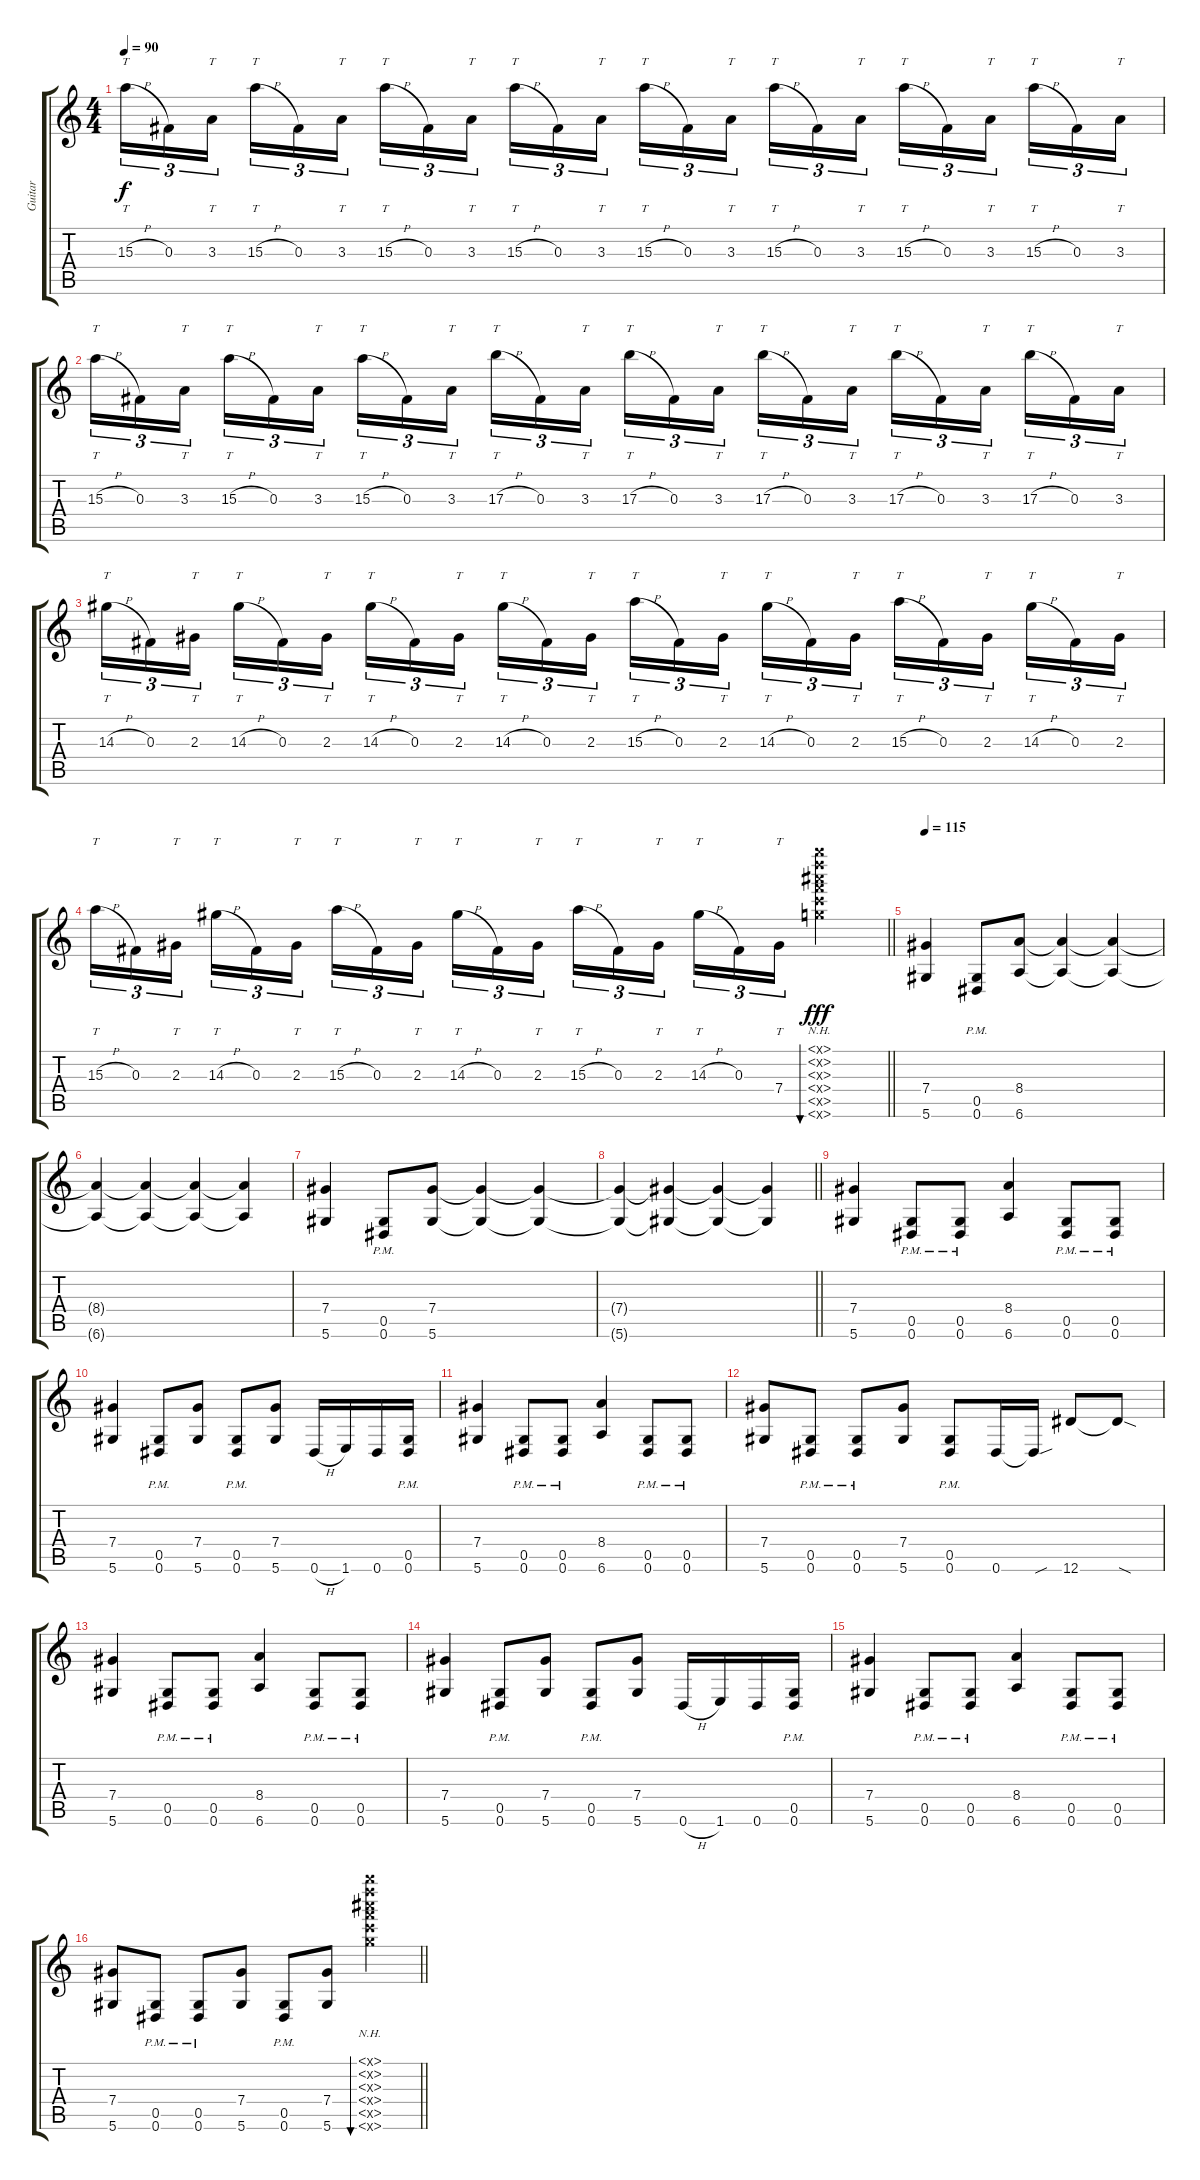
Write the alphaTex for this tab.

\track ("Guitar" "Guitar") {instrument electricguitarclean}
\staff {score tabs}
\tuning (Eb4 Bb3 Gb3 Db3 Ab2 Eb2) {hide}
\ts (4 4)
\tempo 90
\clef g2
\ks c
15.3{h}.16{tt tu (3 2) dy f} 0.3.16{tu (3 2)} 3.3.16{tt tu (3 2) beam splitsecondary} 15.3{h}.16{tt tu (3 2)} 0.3.16{tu (3 2)} 3.3.16{tt tu (3 2)} 15.3{h}.16{tt tu (3 2)} 0.3.16{tu (3 2)} 3.3.16{tt tu (3 2) beam splitsecondary} 15.3{h}.16{tt tu (3 2)} 0.3.16{tu (3 2)} 3.3.16{tt tu (3 2)} 15.3{h}.16{tt tu (3 2)} 0.3.16{tu (3 2)} 3.3.16{tt tu (3 2) beam splitsecondary} 15.3{h}.16{tt tu (3 2)} 0.3.16{tu (3 2)} 3.3.16{tt tu (3 2)} 15.3{h}.16{tt tu (3 2)} 0.3.16{tu (3 2)} 3.3.16{tt tu (3 2) beam splitsecondary} 15.3{h}.16{tt tu (3 2)} 0.3.16{tu (3 2)} 3.3.16{tt tu (3 2)} |
15.3{h}.16{tt tu (3 2)} 0.3.16{tu (3 2)} 3.3.16{tt tu (3 2) beam splitsecondary} 15.3{h}.16{tt tu (3 2)} 0.3.16{tu (3 2)} 3.3.16{tt tu (3 2)} 15.3{h}.16{tt tu (3 2)} 0.3.16{tu (3 2)} 3.3.16{tt tu (3 2) beam splitsecondary} 17.3{h}.16{tt tu (3 2)} 0.3.16{tu (3 2)} 3.3.16{tt tu (3 2)} 17.3{h}.16{tt tu (3 2)} 0.3.16{tu (3 2)} 3.3.16{tt tu (3 2) beam splitsecondary} 17.3{h}.16{tt tu (3 2)} 0.3.16{tu (3 2)} 3.3.16{tt tu (3 2)} 17.3{h}.16{tt tu (3 2)} 0.3.16{tu (3 2)} 3.3.16{tt tu (3 2) beam splitsecondary} 17.3{h}.16{tt tu (3 2)} 0.3.16{tu (3 2)} 3.3.16{tt tu (3 2)} |
14.3{h}.16{tt tu (3 2)} 0.3.16{tu (3 2)} 2.3.16{tt tu (3 2) beam splitsecondary} 14.3{h}.16{tt tu (3 2)} 0.3.16{tu (3 2)} 2.3.16{tt tu (3 2)} 14.3{h}.16{tt tu (3 2)} 0.3.16{tu (3 2)} 2.3.16{tt tu (3 2) beam splitsecondary} 14.3{h}.16{tt tu (3 2)} 0.3.16{tu (3 2)} 2.3.16{tt tu (3 2)} 15.3{h}.16{tt tu (3 2)} 0.3.16{tu (3 2)} 2.3.16{tt tu (3 2) beam splitsecondary} 14.3{h}.16{tt tu (3 2)} 0.3.16{tu (3 2)} 2.3.16{tt tu (3 2)} 15.3{h}.16{tt tu (3 2)} 0.3.16{tu (3 2)} 2.3.16{tt tu (3 2) beam splitsecondary} 14.3{h}.16{tt tu (3 2)} 0.3.16{tu (3 2)} 2.3.16{tt tu (3 2)} |
\barLineRight lightlight
15.3{h}.16{tt tu (3 2)} 0.3.16{tu (3 2)} 2.3.16{tt tu (3 2) beam splitsecondary} 14.3{h}.16{tt tu (3 2)} 0.3.16{tu (3 2)} 2.3.16{tt tu (3 2)} 15.3{h}.16{tt tu (3 2)} 0.3.16{tu (3 2)} 2.3.16{tt tu (3 2) beam splitsecondary} 14.3{h}.16{tt tu (3 2)} 0.3.16{tu (3 2)} 2.3.16{tt tu (3 2)} 15.3{h}.16{tt tu (3 2)} 0.3.16{tu (3 2)} 2.3.16{tt tu (3 2) beam splitsecondary} 14.3{h}.16{tt tu (3 2)} 0.3.16{tu (3 2)} 7.4.16{tt tu (3 2)} (4.1{nh x} 4.2{nh x} 4.3{nh x} 4.4{nh x} 4.5{nh x} 4.6{nh x}).4{bu 480 dy fff} |
\section ("" "")
\tempo 115
(7.4 5.6).4 (0.5{pm} 0.6{pm}).8 (8.4 6.6).8 (8.4{t} 6.6{t}).4 (8.4{t} 6.6{t}).4 |
(8.4{t} 6.6{t}).4 (8.4{t} 6.6{t}).4 (8.4{t} 6.6{t}).4 (8.4{t} 6.6{t}).4 |
(7.4 5.6).4 (0.5{pm} 0.6{pm}).8 (7.4 5.6).8 (7.4{t} 5.6{t}).4 (7.4{t} 5.6{t}).4 |
\barLineRight lightlight
(7.4{t} 5.6{t}).4 (7.4{t} 5.6{t}).4 (7.4{t} 5.6{t}).4 (7.4{t} 5.6{t}).4 |
\section ("" "")
(7.4 5.6).4 (0.5{pm} 0.6{pm}).8 (0.5{pm} 0.6{pm}).8 (8.4 6.6).4 (0.5{pm} 0.6{pm}).8 (0.5{pm} 0.6{pm}).8 |
(7.4 5.6).4 (0.5{pm} 0.6{pm}).8 (7.4 5.6).8 (0.5{pm} 0.6{pm}).8 (7.4 5.6).8 0.6{h}.16 1.6.16 0.6.16 (0.5{pm} 0.6{pm}).16 |
(7.4 5.6).4 (0.5{pm} 0.6{pm}).8 (0.5{pm} 0.6{pm}).8 (8.4 6.6).4 (0.5{pm} 0.6{pm}).8 (0.5{pm} 0.6{pm}).8 |
(7.4 5.6).8 (0.5{pm} 0.6{pm}).8 (0.5{pm} 0.6{pm}).8 (7.4 5.6).8 (0.5{pm} 0.6{pm}).8 0.6.16 0.6{sou t}.16 12.6.8 12.6{sod t}.8 |
(7.4 5.6).4 (0.5{pm} 0.6{pm}).8 (0.5{pm} 0.6{pm}).8 (8.4 6.6).4 (0.5{pm} 0.6{pm}).8 (0.5{pm} 0.6{pm}).8 |
(7.4 5.6).4 (0.5{pm} 0.6{pm}).8 (7.4 5.6).8 (0.5{pm} 0.6{pm}).8 (7.4 5.6).8 0.6{h}.16 1.6.16 0.6.16 (0.5{pm} 0.6{pm}).16 |
(7.4 5.6).4 (0.5{pm} 0.6{pm}).8 (0.5{pm} 0.6{pm}).8 (8.4 6.6).4 (0.5{pm} 0.6{pm}).8 (0.5{pm} 0.6{pm}).8 |
\barLineRight lightlight
(7.4 5.6).8 (0.5{pm} 0.6{pm}).8 (0.5{pm} 0.6{pm}).8 (7.4 5.6).8 (0.5{pm} 0.6{pm}).8 (7.4 5.6).8 (4.1{nh x} 4.2{nh x} 4.3{nh x} 4.4{nh x} 4.5{nh x} 4.6{nh x}).4{bu 480}
